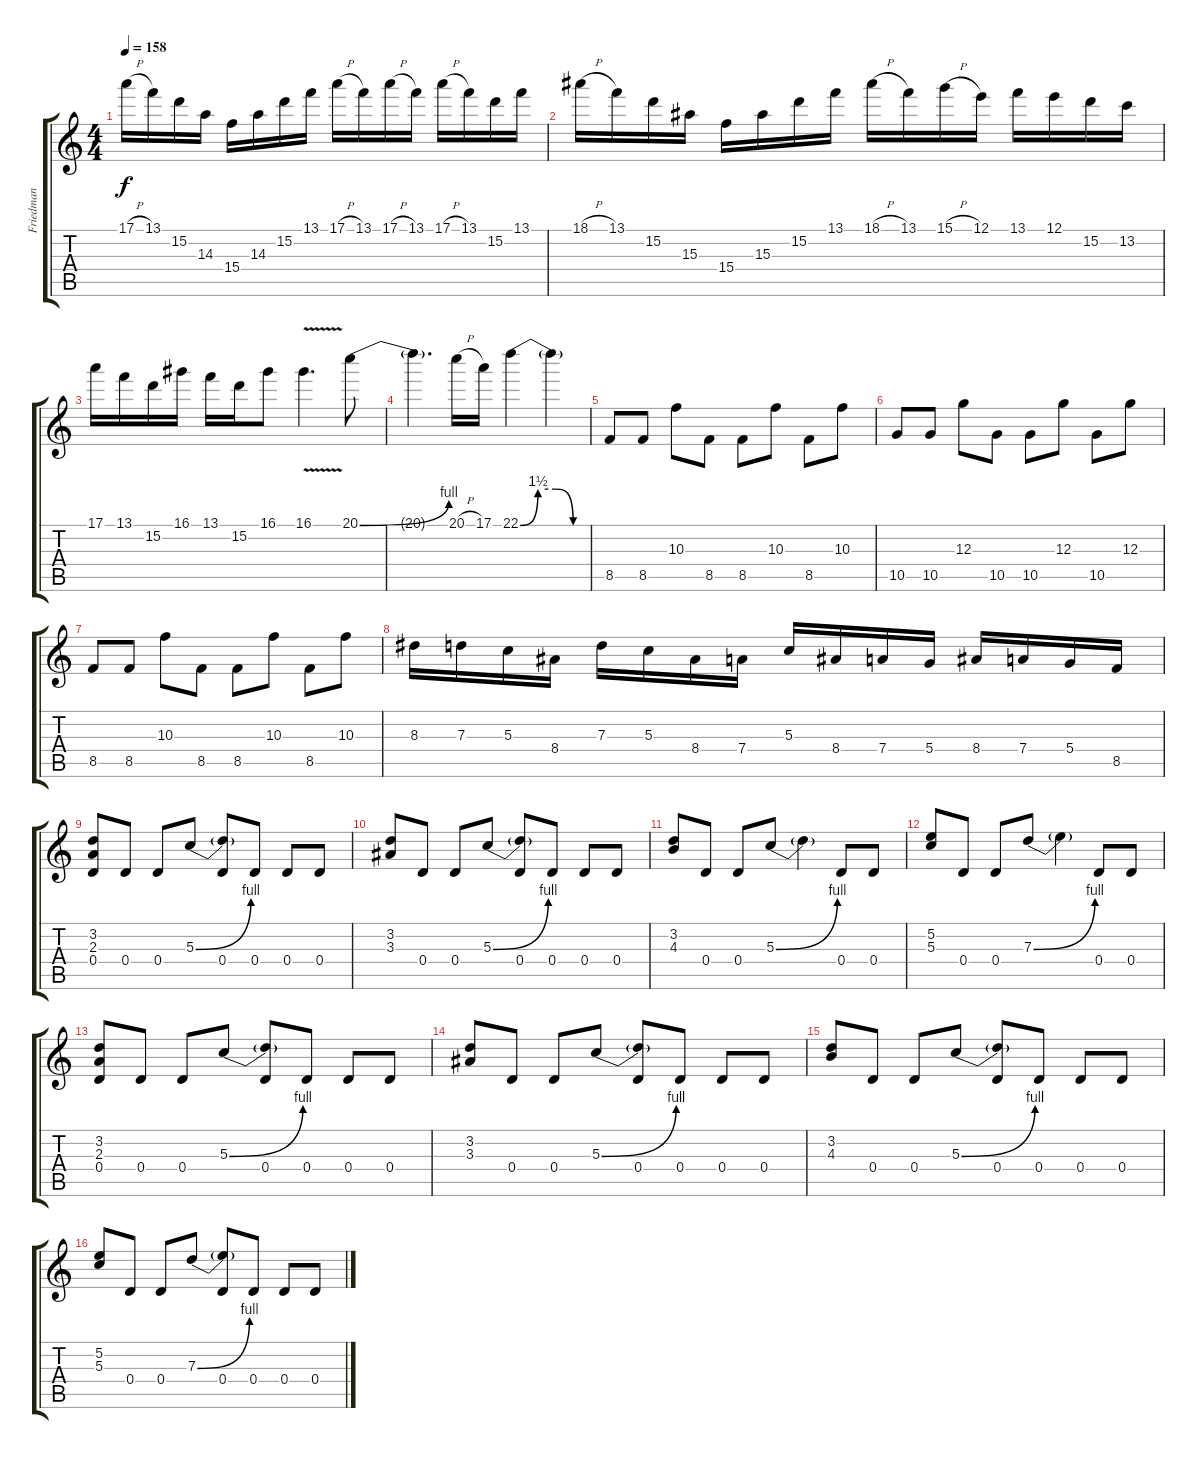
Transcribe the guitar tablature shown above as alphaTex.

\track ("Friedman" "Friedman") {instrument distortionguitar}
\staff {score tabs}
\tuning (E4 B3 G3 D3 A2 E2) {hide}
\ts (4 4)
\tempo 158
\clef g2
\ks c
17.1{h}.16{dy f} 13.1.16 15.2.16 14.3.16 15.4.16 14.3.16 15.2.16 13.1.16 17.1{h}.16 13.1.16 17.1{h}.16 13.1.16 17.1{h}.16 13.1.16 15.2.16 13.1.16 |
18.1{h}.16 13.1.16 15.2.16 15.3.16 15.4.16 15.3.16 15.2.16 13.1.16 18.1{h}.16 13.1.16 15.1{h}.16 12.1.16 13.1.16 12.1.16 15.2.16 13.2.16 |
17.1.16 13.1.16 15.2.16 16.1.16 13.1.16 15.2.16 16.1.8 16.1{v}.4{d} 20.1{be (bend 0 0 60 4)}.8 |
20.1{t}.4{d} 20.1{h}.16 17.1.16 22.1{be (custom 0 0 15 6 30 6 45 0 60 0)}.4 22.1{t}.4 |
8.5.8 8.5.8 10.3.8 8.5.8 8.5.8 10.3.8 8.5.8 10.3.8 |
10.5.8 10.5.8 12.3.8 10.5.8 10.5.8 12.3.8 10.5.8 12.3.8 |
8.5.8 8.5.8 10.3.8 8.5.8 8.5.8 10.3.8 8.5.8 10.3.8 |
8.3.16 7.3.16 5.3.16 8.4.16 7.3.16 5.3.16 8.4.16 7.4.16 5.3.16 8.4.16 7.4.16 5.4.16 8.4.16 7.4.16 5.4.16 8.5.16 |
(3.2 2.3 0.4).8 0.4.8 0.4.8 5.3{be (bend 0 0 60 4)}.8 (5.3{t} 0.4).8 0.4.8 0.4.8 0.4.8 |
(3.2 3.3).8 0.4.8 0.4.8 5.3{be (bend 0 0 60 4)}.8 (5.3{t} 0.4).8 0.4.8 0.4.8 0.4.8 |
(3.2 4.3).8 0.4.8 0.4.8 5.3{be (bend 0 0 60 4)}.8 5.3{t}.4 0.4.8 0.4.8 |
(5.2 5.3).8 0.4.8 0.4.8 7.3{be (bend 0 0 60 4)}.8 7.3{t}.4 0.4.8 0.4.8 |
(3.2 2.3 0.4).8 0.4.8 0.4.8 5.3{be (bend 0 0 60 4)}.8 (5.3{t} 0.4).8 0.4.8 0.4.8 0.4.8 |
(3.2 3.3).8 0.4.8 0.4.8 5.3{be (bend 0 0 60 4)}.8 (5.3{t} 0.4).8 0.4.8 0.4.8 0.4.8 |
(3.2 4.3).8 0.4.8 0.4.8 5.3{be (bend 0 0 60 4)}.8 (5.3{t} 0.4).8 0.4.8 0.4.8 0.4.8 |
(5.2 5.3).8 0.4.8 0.4.8 7.3{be (bend 0 0 60 4)}.8 (7.3{t} 0.4).8 0.4.8 0.4.8 0.4.8
